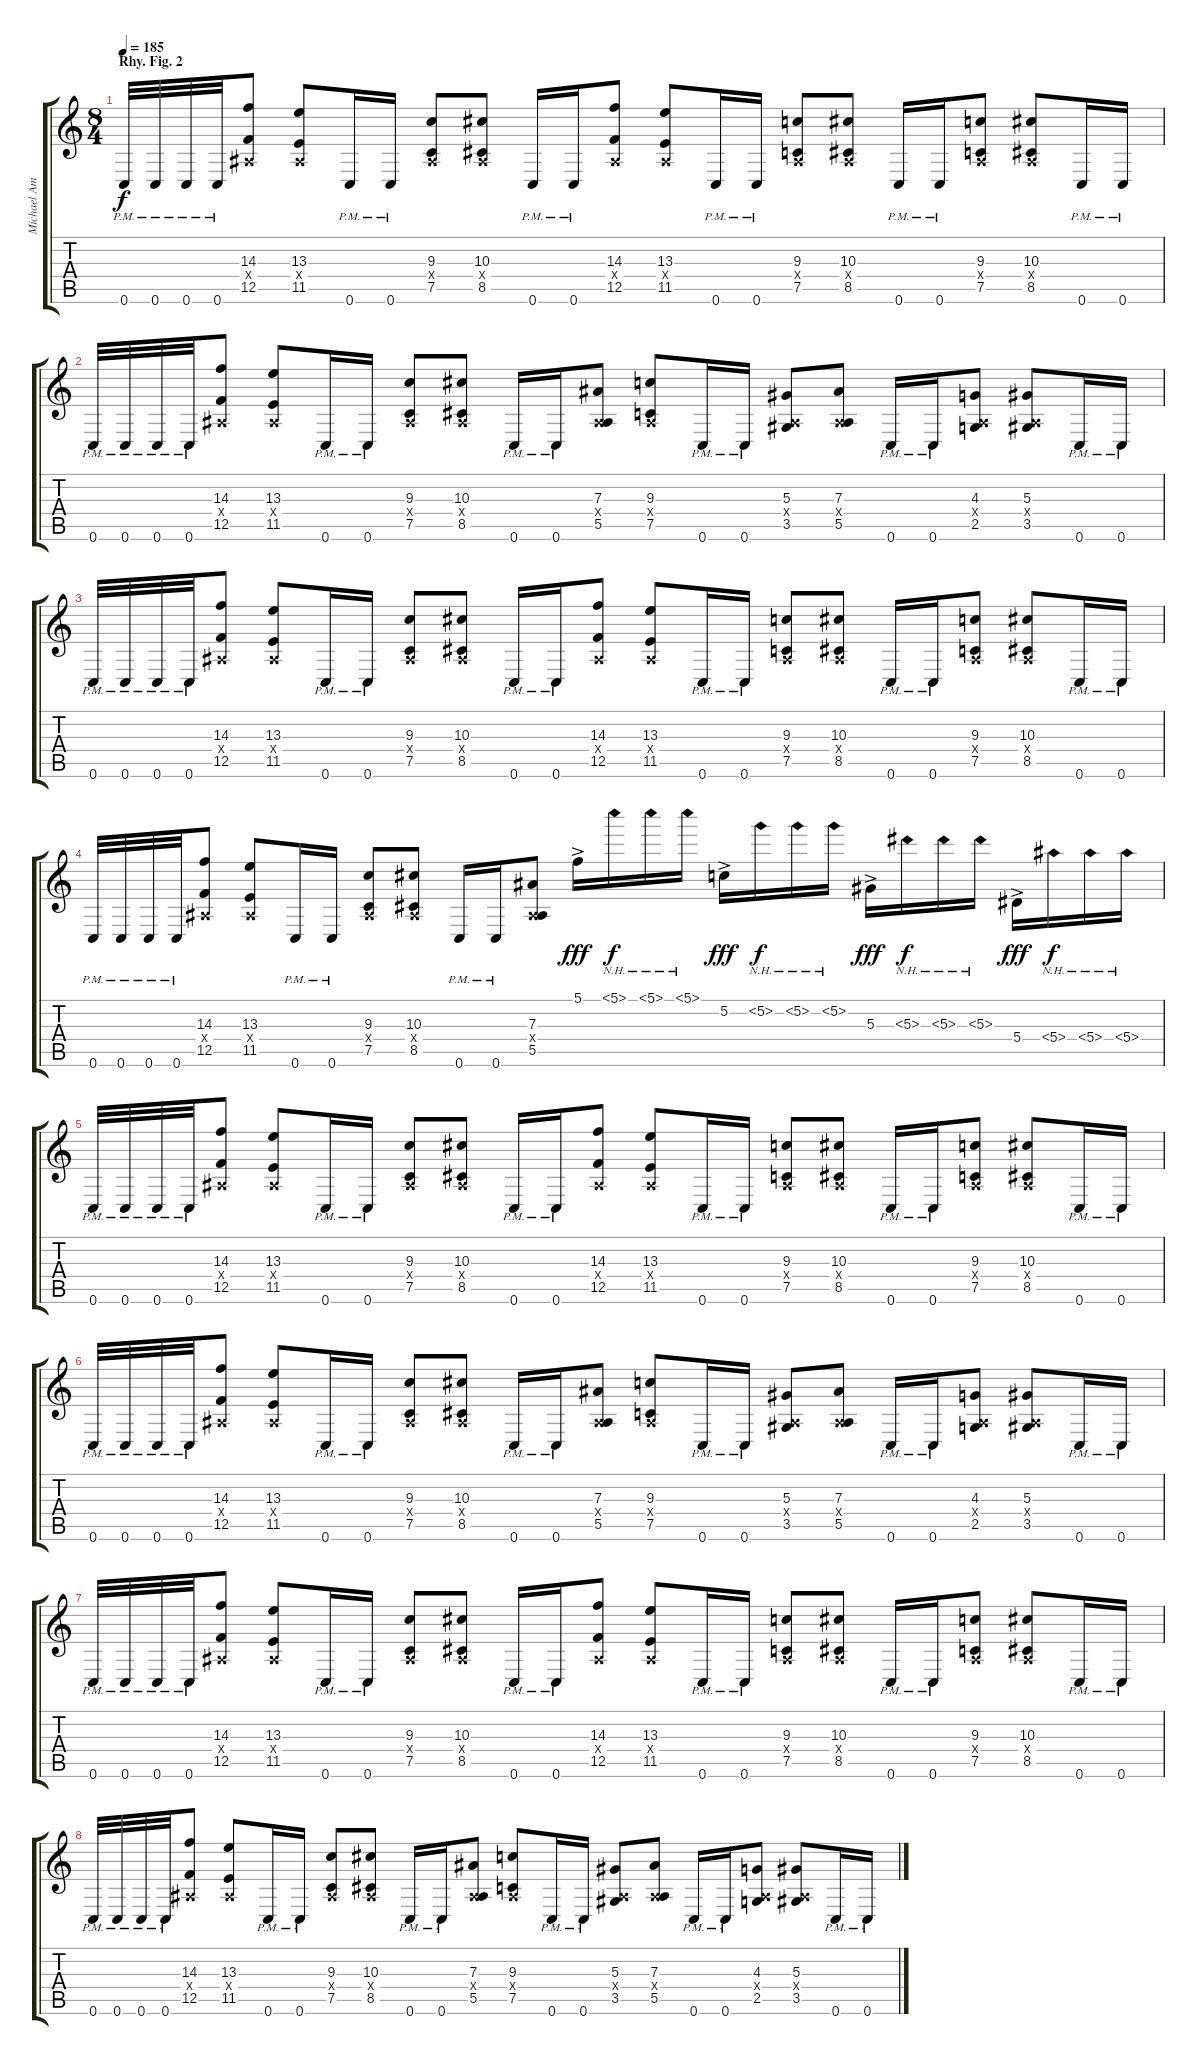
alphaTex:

\track ("Michael Amott" "Michael Am") {instrument distortionguitar}
\staff {score tabs}
\tuning (C4 G3 Eb3 Bb2 F2 C2) {hide}
\ts (8 4)
\section ("" "Rhy. Fig. 2")
\tempo 185
\clef g2
\ks c
0.6{pm}.32{dy f} 0.6{pm}.32 0.6{pm}.32 0.6{pm}.32 (14.3 0.4{x} 12.5).8 (13.3 0.4{x} 11.5).8 0.6{pm}.16 0.6{pm}.16 (9.3 0.4{x} 7.5).8 (10.3 0.4{x} 8.5).8 0.6{pm}.16 0.6{pm}.16 (14.3 0.4{x} 12.5).8 (13.3 0.4{x} 11.5).8 0.6{pm}.16 0.6{pm}.16 (9.3 0.4{x} 7.5).8 (10.3 0.4{x} 8.5).8 0.6{pm}.16 0.6{pm}.16 (9.3 0.4{x} 7.5).8 (10.3 0.4{x} 8.5).8 0.6{pm}.16 0.6{pm}.16 |
0.6{pm}.32 0.6{pm}.32 0.6{pm}.32 0.6{pm}.32 (14.3 0.4{x} 12.5).8 (13.3 0.4{x} 11.5).8 0.6{pm}.16 0.6{pm}.16 (9.3 0.4{x} 7.5).8 (10.3 0.4{x} 8.5).8 0.6{pm}.16 0.6{pm}.16 (7.3 0.4{x} 5.5).8 (9.3 0.4{x} 7.5).8 0.6{pm}.16 0.6{pm}.16 (5.3 0.4{x} 3.5).8 (7.3 0.4{x} 5.5).8 0.6{pm}.16 0.6{pm}.16 (4.3 0.4{x} 2.5).8 (5.3 0.4{x} 3.5).8 0.6{pm}.16 0.6{pm}.16 |
0.6{pm}.32 0.6{pm}.32 0.6{pm}.32 0.6{pm}.32 (14.3 0.4{x} 12.5).8 (13.3 0.4{x} 11.5).8 0.6{pm}.16 0.6{pm}.16 (9.3 0.4{x} 7.5).8 (10.3 0.4{x} 8.5).8 0.6{pm}.16 0.6{pm}.16 (14.3 0.4{x} 12.5).8 (13.3 0.4{x} 11.5).8 0.6{pm}.16 0.6{pm}.16 (9.3 0.4{x} 7.5).8 (10.3 0.4{x} 8.5).8 0.6{pm}.16 0.6{pm}.16 (9.3 0.4{x} 7.5).8 (10.3 0.4{x} 8.5).8 0.6{pm}.16 0.6{pm}.16 |
0.6{pm}.32 0.6{pm}.32 0.6{pm}.32 0.6{pm}.32 (14.3 0.4{x} 12.5).8 (13.3 0.4{x} 11.5).8 0.6{pm}.16 0.6{pm}.16 (9.3 0.4{x} 7.5).8 (10.3 0.4{x} 8.5).8 0.6{pm}.16 0.6{pm}.16 (7.3 0.4{x} 5.5).8 5.1{ac}.16{dy fff} 5.1{nh}.16{dy f} 5.1{nh}.16 5.1{nh}.16 5.2{ac}.16{dy fff} 5.2{nh}.16{dy f} 5.2{nh}.16 5.2{nh}.16 5.3{ac}.16{dy fff} 5.3{nh}.16{dy f} 5.3{nh}.16 5.3{nh}.16 5.4{ac}.16{dy fff} 5.4{nh}.16{dy f} 5.4{nh}.16 5.4{nh}.16 |
0.6{pm}.32 0.6{pm}.32 0.6{pm}.32 0.6{pm}.32 (14.3 0.4{x} 12.5).8 (13.3 0.4{x} 11.5).8 0.6{pm}.16 0.6{pm}.16 (9.3 0.4{x} 7.5).8 (10.3 0.4{x} 8.5).8 0.6{pm}.16 0.6{pm}.16 (14.3 0.4{x} 12.5).8 (13.3 0.4{x} 11.5).8 0.6{pm}.16 0.6{pm}.16 (9.3 0.4{x} 7.5).8 (10.3 0.4{x} 8.5).8 0.6{pm}.16 0.6{pm}.16 (9.3 0.4{x} 7.5).8 (10.3 0.4{x} 8.5).8 0.6{pm}.16 0.6{pm}.16 |
0.6{pm}.32 0.6{pm}.32 0.6{pm}.32 0.6{pm}.32 (14.3 0.4{x} 12.5).8 (13.3 0.4{x} 11.5).8 0.6{pm}.16 0.6{pm}.16 (9.3 0.4{x} 7.5).8 (10.3 0.4{x} 8.5).8 0.6{pm}.16 0.6{pm}.16 (7.3 0.4{x} 5.5).8 (9.3 0.4{x} 7.5).8 0.6{pm}.16 0.6{pm}.16 (5.3 0.4{x} 3.5).8 (7.3 0.4{x} 5.5).8 0.6{pm}.16 0.6{pm}.16 (4.3 0.4{x} 2.5).8 (5.3 0.4{x} 3.5).8 0.6{pm}.16 0.6{pm}.16 |
0.6{pm}.32 0.6{pm}.32 0.6{pm}.32 0.6{pm}.32 (14.3 0.4{x} 12.5).8 (13.3 0.4{x} 11.5).8 0.6{pm}.16 0.6{pm}.16 (9.3 0.4{x} 7.5).8 (10.3 0.4{x} 8.5).8 0.6{pm}.16 0.6{pm}.16 (14.3 0.4{x} 12.5).8 (13.3 0.4{x} 11.5).8 0.6{pm}.16 0.6{pm}.16 (9.3 0.4{x} 7.5).8 (10.3 0.4{x} 8.5).8 0.6{pm}.16 0.6{pm}.16 (9.3 0.4{x} 7.5).8 (10.3 0.4{x} 8.5).8 0.6{pm}.16 0.6{pm}.16 |
0.6{pm}.32 0.6{pm}.32 0.6{pm}.32 0.6{pm}.32 (14.3 0.4{x} 12.5).8 (13.3 0.4{x} 11.5).8 0.6{pm}.16 0.6{pm}.16 (9.3 0.4{x} 7.5).8 (10.3 0.4{x} 8.5).8 0.6{pm}.16 0.6{pm}.16 (7.3 0.4{x} 5.5).8 (9.3 0.4{x} 7.5).8 0.6{pm}.16 0.6{pm}.16 (5.3 0.4{x} 3.5).8 (7.3 0.4{x} 5.5).8 0.6{pm}.16 0.6{pm}.16 (4.3 0.4{x} 2.5).8 (5.3 0.4{x} 3.5).8 0.6{pm}.16 0.6{pm}.16
